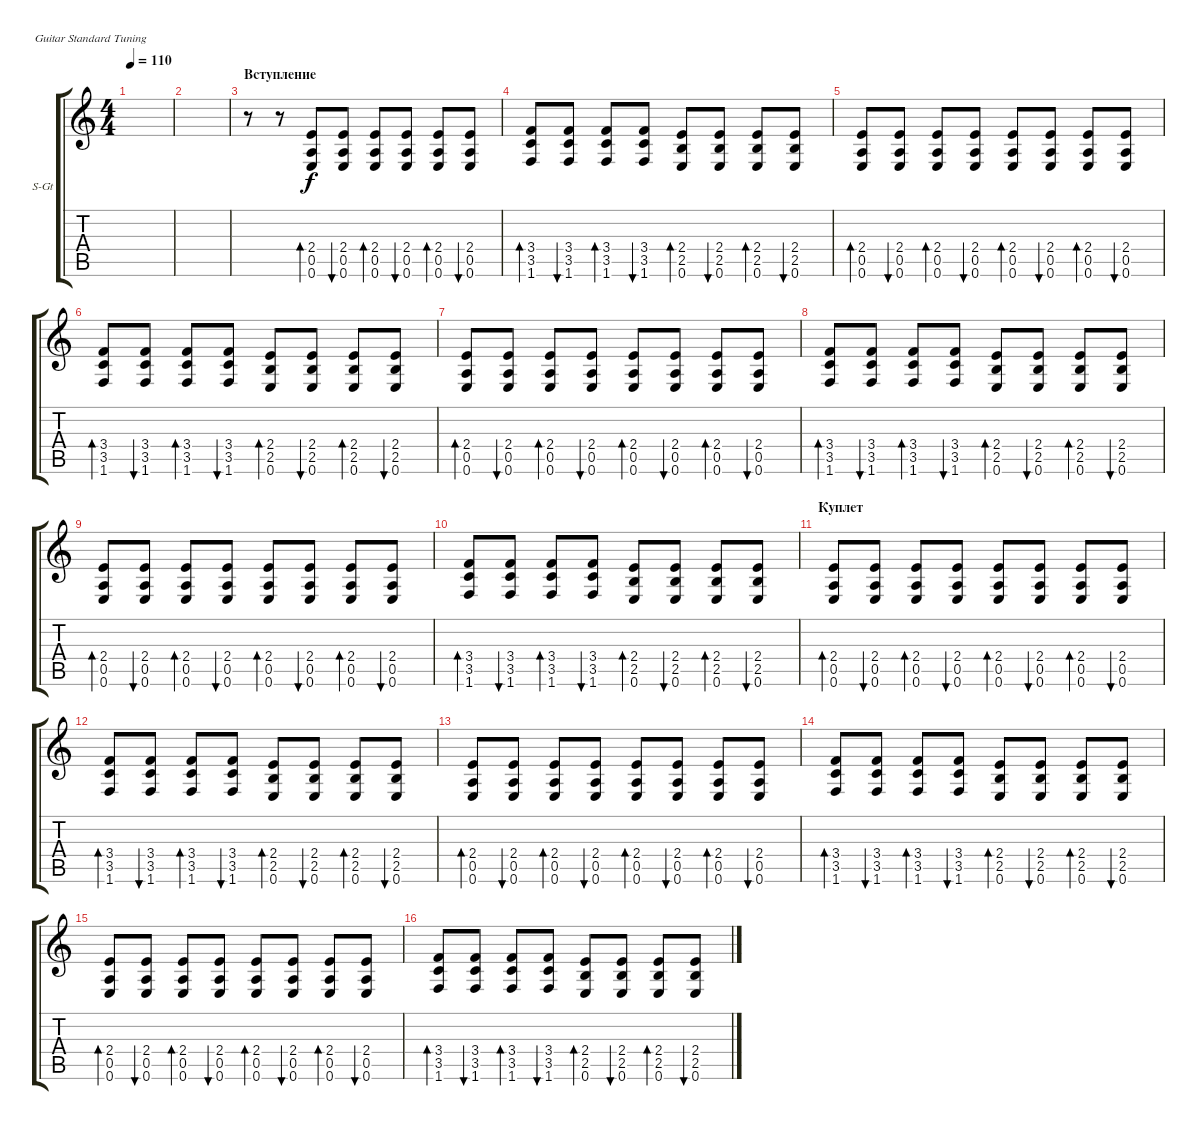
\defaultSystemsLayout 4
\bracketExtendMode groupsimilarinstruments
\firstSystemTrackNameOrientation horizontal
\otherSystemsTrackNameOrientation horizontal
\track ("В. Бутусов (гитара)" "S-Gt") {instrument acousticguitarsteel}
\staff {score tabs}
\tuning (E4 B3 G3 D3 A2 E2)
\ts (4 4)
\tempo 110
\clef g2
\ks c
|
|
\section ("" "Вступление")
r.8 r.8 (0.6 0.5 2.4).8{bd 73} (0.6 0.5 2.4).8{bu 72} (0.6 0.5 2.4).8{bd 73} (0.6 0.5 2.4).8{bu 72} (0.6 0.5 2.4).8{bd 73} (0.6 0.5 2.4).8{bu 72} |
(1.6 3.5 3.4).8{bd 72} (1.6 3.5 3.4).8{bu 72} (1.6 3.5 3.4).8{bd 72} (1.6 3.5 3.4).8{bu 72} (0.6 2.5 2.4).8{bd 72} (0.6 2.5 2.4).8{bu 72} (0.6 2.5 2.4).8{bd 72} (0.6 2.5 2.4).8{bu 72} |
(0.6 0.5 2.4).8{bd 73} (0.6 0.5 2.4).8{bu 72} (0.6 0.5 2.4).8{bd 73} (0.6 0.5 2.4).8{bu 72} (0.6 0.5 2.4).8{bd 73} (0.6 0.5 2.4).8{bu 72} (0.6 0.5 2.4).8{bd 73} (0.6 0.5 2.4).8{bu 72} |
(1.6 3.5 3.4).8{bd 72} (1.6 3.5 3.4).8{bu 72} (1.6 3.5 3.4).8{bd 72} (1.6 3.5 3.4).8{bu 72} (0.6 2.5 2.4).8{bd 72} (0.6 2.5 2.4).8{bu 72} (0.6 2.5 2.4).8{bd 72} (0.6 2.5 2.4).8{bu 72} |
(0.6 0.5 2.4).8{bd 73} (0.6 0.5 2.4).8{bu 72} (0.6 0.5 2.4).8{bd 73} (0.6 0.5 2.4).8{bu 72} (0.6 0.5 2.4).8{bd 73} (0.6 0.5 2.4).8{bu 72} (0.6 0.5 2.4).8{bd 73} (0.6 0.5 2.4).8{bu 72} |
(1.6 3.5 3.4).8{bd 72} (1.6 3.5 3.4).8{bu 72} (1.6 3.5 3.4).8{bd 72} (1.6 3.5 3.4).8{bu 72} (0.6 2.5 2.4).8{bd 72} (0.6 2.5 2.4).8{bu 72} (0.6 2.5 2.4).8{bd 72} (0.6 2.5 2.4).8{bu 72} |
(0.6 0.5 2.4).8{bd 73} (0.6 0.5 2.4).8{bu 72} (0.6 0.5 2.4).8{bd 73} (0.6 0.5 2.4).8{bu 72} (0.6 0.5 2.4).8{bd 73} (0.6 0.5 2.4).8{bu 72} (0.6 0.5 2.4).8{bd 73} (0.6 0.5 2.4).8{bu 72} |
(1.6 3.5 3.4).8{bd 72} (1.6 3.5 3.4).8{bu 72} (1.6 3.5 3.4).8{bd 72} (1.6 3.5 3.4).8{bu 72} (0.6 2.5 2.4).8{bd 72} (0.6 2.5 2.4).8{bu 72} (0.6 2.5 2.4).8{bd 72} (0.6 2.5 2.4).8{bu 72} |
\section ("" "Куплет")
(0.6 0.5 2.4).8{bd 73} (0.6 0.5 2.4).8{bu 72} (0.6 0.5 2.4).8{bd 73} (0.6 0.5 2.4).8{bu 72} (0.6 0.5 2.4).8{bd 73} (0.6 0.5 2.4).8{bu 72} (0.6 0.5 2.4).8{bd 73} (0.6 0.5 2.4).8{bu 72} |
(1.6 3.5 3.4).8{bd 72} (1.6 3.5 3.4).8{bu 72} (1.6 3.5 3.4).8{bd 72} (1.6 3.5 3.4).8{bu 72} (0.6 2.5 2.4).8{bd 72} (0.6 2.5 2.4).8{bu 72} (0.6 2.5 2.4).8{bd 72} (0.6 2.5 2.4).8{bu 72} |
(0.6 0.5 2.4).8{bd 73} (0.6 0.5 2.4).8{bu 72} (0.6 0.5 2.4).8{bd 73} (0.6 0.5 2.4).8{bu 72} (0.6 0.5 2.4).8{bd 73} (0.6 0.5 2.4).8{bu 72} (0.6 0.5 2.4).8{bd 73} (0.6 0.5 2.4).8{bu 72} |
(1.6 3.5 3.4).8{bd 72} (1.6 3.5 3.4).8{bu 72} (1.6 3.5 3.4).8{bd 72} (1.6 3.5 3.4).8{bu 72} (0.6 2.5 2.4).8{bd 72} (0.6 2.5 2.4).8{bu 72} (0.6 2.5 2.4).8{bd 72} (0.6 2.5 2.4).8{bu 72} |
(0.6 0.5 2.4).8{bd 73} (0.6 0.5 2.4).8{bu 72} (0.6 0.5 2.4).8{bd 73} (0.6 0.5 2.4).8{bu 72} (0.6 0.5 2.4).8{bd 73} (0.6 0.5 2.4).8{bu 72} (0.6 0.5 2.4).8{bd 73} (0.6 0.5 2.4).8{bu 72} |
(1.6 3.5 3.4).8{bd 72} (1.6 3.5 3.4).8{bu 72} (1.6 3.5 3.4).8{bd 72} (1.6 3.5 3.4).8{bu 72} (0.6 2.5 2.4).8{bd 72} (0.6 2.5 2.4).8{bu 72} (0.6 2.5 2.4).8{bd 72} (0.6 2.5 2.4).8{bu 72}
